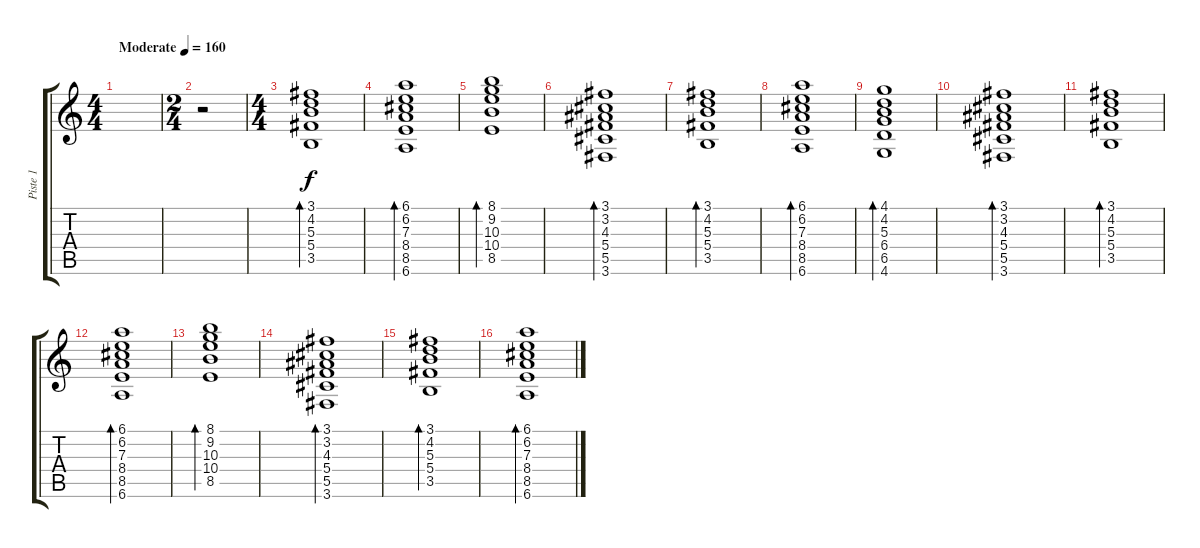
\track ("Piste 1" "Piste 1") {instrument acousticguitarsteel}
\staff {score tabs}
\tuning (Eb4 Bb3 Gb3 Db3 Ab2 Eb2) {hide}
\ts (4 4)
\tempo (160 "Moderate")
\clef g2
\ks c
|
\ts (2 4)
r.2 |
\ts (4 4)
(3.1 4.2 5.3 5.4 3.5).1{bd 480} |
(6.1 6.2 7.3 8.4 8.5 6.6).1{bd 480} |
(8.1 9.2 10.3 10.4 8.5).1{bd 480} |
(3.1 3.2 4.3 5.4 5.5 3.6).1{bd 480} |
(3.1 4.2 5.3 5.4 3.5).1{bd 480} |
(6.1 6.2 7.3 8.4 8.5 6.6).1{bd 480} |
(4.1 4.2 5.3 6.4 6.5 4.6).1{bd 480} |
(3.1 3.2 4.3 5.4 5.5 3.6).1{bd 480} |
(3.1 4.2 5.3 5.4 3.5).1{bd 480} |
(6.1 6.2 7.3 8.4 8.5 6.6).1{bd 480} |
(8.1 9.2 10.3 10.4 8.5).1{bd 480} |
(3.1 3.2 4.3 5.4 5.5 3.6).1{bd 480} |
(3.1 4.2 5.3 5.4 3.5).1{bd 480} |
(6.1 6.2 7.3 8.4 8.5 6.6).1{bd 480}
